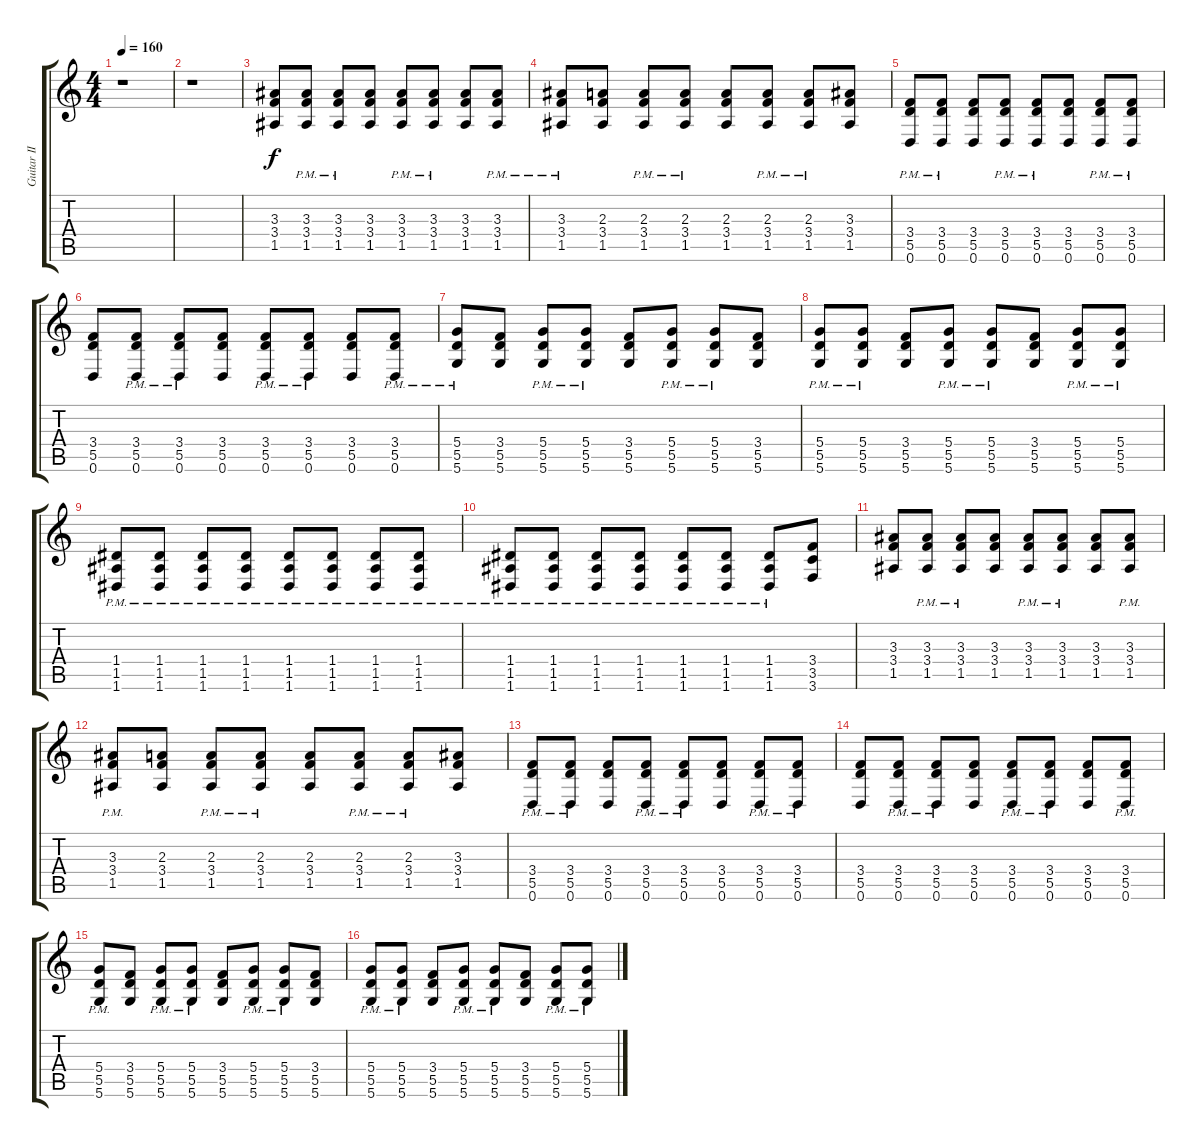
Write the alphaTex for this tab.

\track ("Guitar II" "Guitar II") {instrument distortionguitar}
\staff {score tabs}
\tuning (E4 B3 G3 D3 A2 D2) {hide}
\ts (4 4)
\tempo 160
\clef g2
\ks c
r.1{dy f} |
r.1 |
(3.3 3.4 1.5).8 (3.3{pm} 3.4{pm} 1.5{pm}).8 (3.3{pm} 3.4{pm} 1.5{pm}).8 (3.3 3.4 1.5).8 (3.3{pm} 3.4{pm} 1.5{pm}).8 (3.3{pm} 3.4{pm} 1.5{pm}).8 (3.3 3.4 1.5).8 (3.3{pm} 3.4{pm} 1.5{pm}).8 |
(3.3{pm} 3.4{pm} 1.5{pm}).8 (2.3 3.4 1.5).8 (2.3{pm} 3.4{pm} 1.5{pm}).8 (2.3{pm} 3.4{pm} 1.5{pm}).8 (2.3 3.4 1.5).8 (2.3{pm} 3.4{pm} 1.5{pm}).8 (2.3{pm} 3.4{pm} 1.5{pm}).8 (3.3 3.4 1.5).8 |
(3.4{pm} 5.5{pm} 0.6{pm}).8 (3.4{pm} 5.5{pm} 0.6{pm}).8 (3.4 5.5 0.6).8 (3.4{pm} 5.5{pm} 0.6{pm}).8 (3.4{pm} 5.5{pm} 0.6{pm}).8 (3.4 5.5 0.6).8 (3.4{pm} 5.5{pm} 0.6{pm}).8 (3.4{pm} 5.5{pm} 0.6{pm}).8 |
(3.4 5.5 0.6).8 (3.4{pm} 5.5{pm} 0.6{pm}).8 (3.4{pm} 5.5{pm} 0.6{pm}).8 (3.4 5.5 0.6).8 (3.4{pm} 5.5{pm} 0.6{pm}).8 (3.4{pm} 5.5{pm} 0.6{pm}).8 (3.4 5.5 0.6).8 (3.4{pm} 5.5{pm} 0.6{pm}).8 |
(5.4{pm} 5.5{pm} 5.6{pm}).8 (3.4 5.5 5.6).8 (5.4{pm} 5.5{pm} 5.6{pm}).8 (5.4{pm} 5.5{pm} 5.6{pm}).8 (3.4 5.5 5.6).8 (5.4{pm} 5.5{pm} 5.6{pm}).8 (5.4{pm} 5.5{pm} 5.6{pm}).8 (3.4 5.5 5.6).8 |
(5.4{pm} 5.5{pm} 5.6{pm}).8 (5.4{pm} 5.5{pm} 5.6{pm}).8 (3.4 5.5 5.6).8 (5.4{pm} 5.5{pm} 5.6{pm}).8 (5.4{pm} 5.5{pm} 5.6{pm}).8 (3.4 5.5 5.6).8 (5.4{pm} 5.5{pm} 5.6{pm}).8 (5.4{pm} 5.5{pm} 5.6{pm}).8 |
(1.4{pm} 1.5 1.6).8 (1.4{pm} 1.5{pm} 1.6{pm}).8 (1.4{pm} 1.5{pm} 1.6{pm}).8 (1.4{pm} 1.5 1.6).8 (1.4{pm} 1.5{pm} 1.6{pm}).8 (1.4{pm} 1.5{pm} 1.6{pm}).8 (1.4{pm} 1.5 1.6).8 (1.4{pm} 1.5{pm} 1.6{pm}).8 |
(1.4{pm} 1.5{pm} 1.6{pm}).8 (1.4{pm} 1.5 1.6).8 (1.4{pm} 1.5{pm} 1.6{pm}).8 (1.4{pm} 1.5{pm} 1.6{pm}).8 (1.4{pm} 1.5 1.6).8 (1.4{pm} 1.5{pm} 1.6{pm}).8 (1.4{pm} 1.5{pm} 1.6{pm}).8 (3.4 3.5 3.6).8 |
(3.3 3.4 1.5).8 (3.3{pm} 3.4{pm} 1.5{pm}).8 (3.3{pm} 3.4{pm} 1.5{pm}).8 (3.3 3.4 1.5).8 (3.3{pm} 3.4{pm} 1.5{pm}).8 (3.3{pm} 3.4{pm} 1.5{pm}).8 (3.3 3.4 1.5).8 (3.3{pm} 3.4{pm} 1.5{pm}).8 |
(3.3{pm} 3.4{pm} 1.5{pm}).8 (2.3 3.4 1.5).8 (2.3{pm} 3.4{pm} 1.5{pm}).8 (2.3{pm} 3.4{pm} 1.5{pm}).8 (2.3 3.4 1.5).8 (2.3{pm} 3.4{pm} 1.5{pm}).8 (2.3{pm} 3.4{pm} 1.5{pm}).8 (3.3 3.4 1.5).8 |
(3.4{pm} 5.5{pm} 0.6{pm}).8 (3.4{pm} 5.5{pm} 0.6{pm}).8 (3.4 5.5 0.6).8 (3.4{pm} 5.5{pm} 0.6{pm}).8 (3.4{pm} 5.5{pm} 0.6{pm}).8 (3.4 5.5 0.6).8 (3.4{pm} 5.5{pm} 0.6{pm}).8 (3.4{pm} 5.5{pm} 0.6{pm}).8 |
(3.4 5.5 0.6).8 (3.4{pm} 5.5{pm} 0.6{pm}).8 (3.4{pm} 5.5{pm} 0.6{pm}).8 (3.4 5.5 0.6).8 (3.4{pm} 5.5{pm} 0.6{pm}).8 (3.4{pm} 5.5{pm} 0.6{pm}).8 (3.4 5.5 0.6).8 (3.4{pm} 5.5{pm} 0.6{pm}).8 |
(5.4{pm} 5.5{pm} 5.6{pm}).8 (3.4 5.5 5.6).8 (5.4{pm} 5.5{pm} 5.6{pm}).8 (5.4{pm} 5.5{pm} 5.6{pm}).8 (3.4 5.5 5.6).8 (5.4{pm} 5.5{pm} 5.6{pm}).8 (5.4{pm} 5.5{pm} 5.6{pm}).8 (3.4 5.5 5.6).8 |
(5.4{pm} 5.5{pm} 5.6{pm}).8 (5.4{pm} 5.5{pm} 5.6{pm}).8 (3.4 5.5 5.6).8 (5.4{pm} 5.5{pm} 5.6{pm}).8 (5.4{pm} 5.5{pm} 5.6{pm}).8 (3.4 5.5 5.6).8 (5.4{pm} 5.5{pm} 5.6{pm}).8 (5.4{pm} 5.5{pm} 5.6{pm}).8
